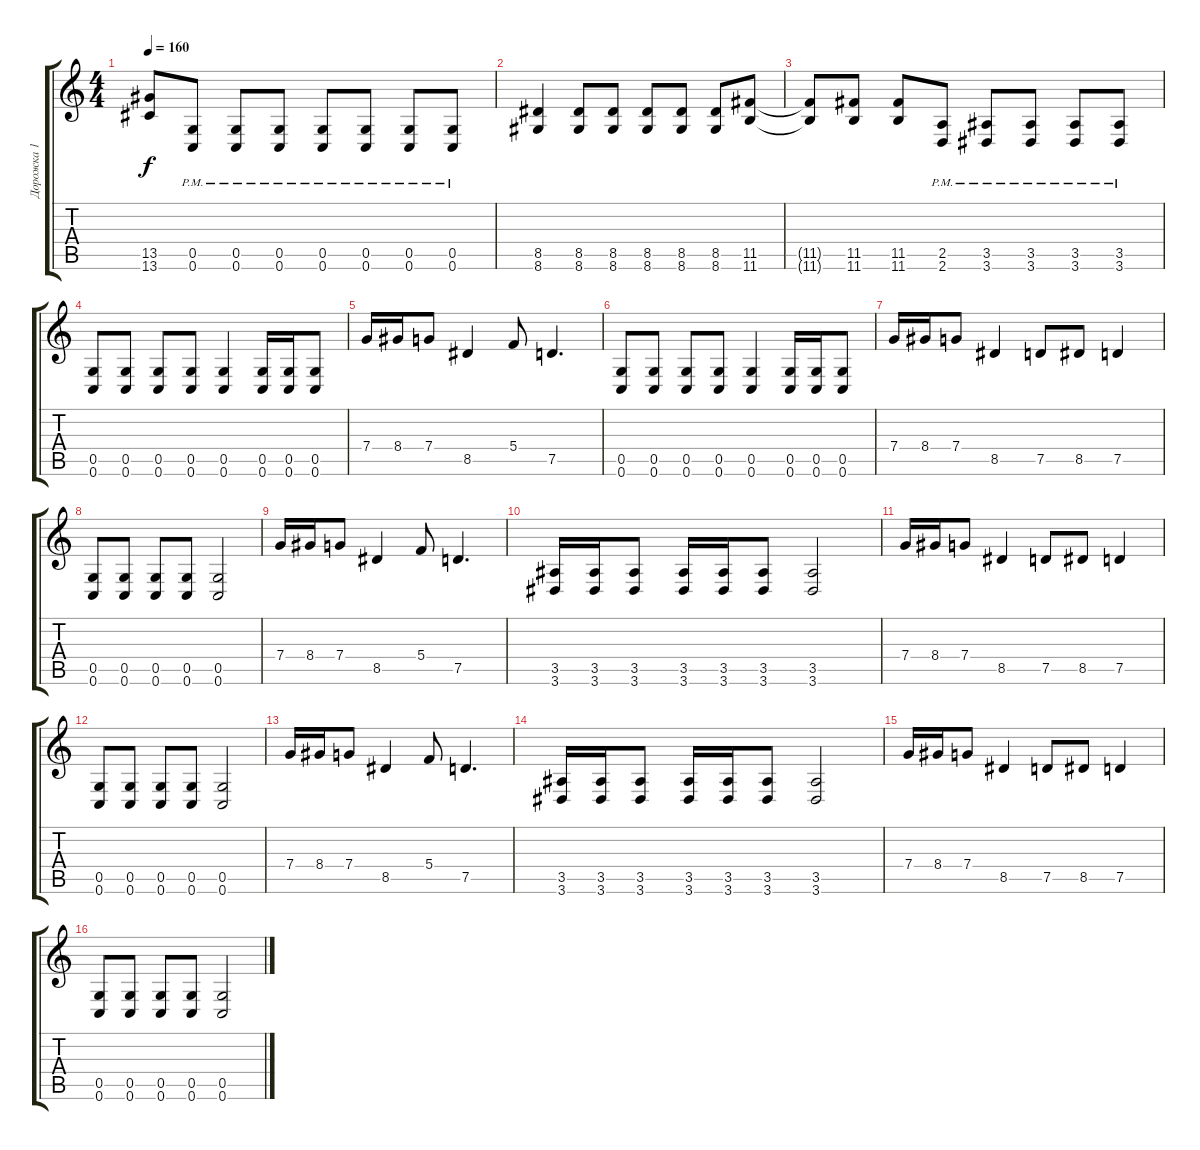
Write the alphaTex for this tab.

\track ("Дорожка 1" "Дорожка 1") {instrument distortionguitar}
\staff {score tabs}
\tuning (D4 A3 F3 C3 G2 C2) {hide}
\ts (4 4)
\tempo 160
\clef g2
\ks c
(13.5{t} 13.6{t}).8{dy f} (0.5{pm} 0.6{pm}).8 (0.5{pm} 0.6{pm}).8 (0.5{pm} 0.6{pm}).8 (0.5{pm} 0.6{pm}).8 (0.5{pm} 0.6{pm}).8 (0.5{pm} 0.6{pm}).8 (0.5{pm} 0.6{pm}).8 |
(8.5 8.6).4 (8.5 8.6).8 (8.5 8.6).8 (8.5 8.6).8 (8.5 8.6).8 (8.5 8.6).8 (11.5 11.6).8 |
(11.5{t} 11.6{t}).8 (11.5 11.6).8 (11.5 11.6).8 (2.5{pm} 2.6{pm}).8 (3.5{pm} 3.6{pm}).8 (3.5{pm} 3.6{pm}).8 (3.5{pm} 3.6{pm}).8 (3.5{pm} 3.6{pm}).8 |
(0.5 0.6).8 (0.5 0.6).8 (0.5 0.6).8 (0.5 0.6).8 (0.5 0.6).4 (0.5 0.6).16 (0.5 0.6).16 (0.5 0.6).8 |
7.4.16 8.4.16 7.4.8 8.5.4 5.4.8 7.5.4{d} |
(0.5 0.6).8 (0.5 0.6).8 (0.5 0.6).8 (0.5 0.6).8 (0.5 0.6).4 (0.5 0.6).16 (0.5 0.6).16 (0.5 0.6).8 |
7.4.16 8.4.16 7.4.8 8.5.4 7.5.8 8.5.8 7.5.4 |
(0.5 0.6).8 (0.5 0.6).8 (0.5 0.6).8 (0.5 0.6).8 (0.5 0.6).2 |
7.4.16 8.4.16 7.4.8 8.5.4 5.4.8 7.5.4{d} |
(3.5 3.6).16 (3.5 3.6).16 (3.5 3.6).8 (3.5 3.6).16 (3.5 3.6).16 (3.5 3.6).8 (3.5 3.6).2 |
7.4.16 8.4.16 7.4.8 8.5.4 7.5.8 8.5.8 7.5.4 |
(0.5 0.6).8 (0.5 0.6).8 (0.5 0.6).8 (0.5 0.6).8 (0.5 0.6).2 |
7.4.16 8.4.16 7.4.8 8.5.4 5.4.8 7.5.4{d} |
(3.5 3.6).16 (3.5 3.6).16 (3.5 3.6).8 (3.5 3.6).16 (3.5 3.6).16 (3.5 3.6).8 (3.5 3.6).2 |
7.4.16 8.4.16 7.4.8 8.5.4 7.5.8 8.5.8 7.5.4 |
(0.5 0.6).8 (0.5 0.6).8 (0.5 0.6).8 (0.5 0.6).8 (0.5 0.6).2
